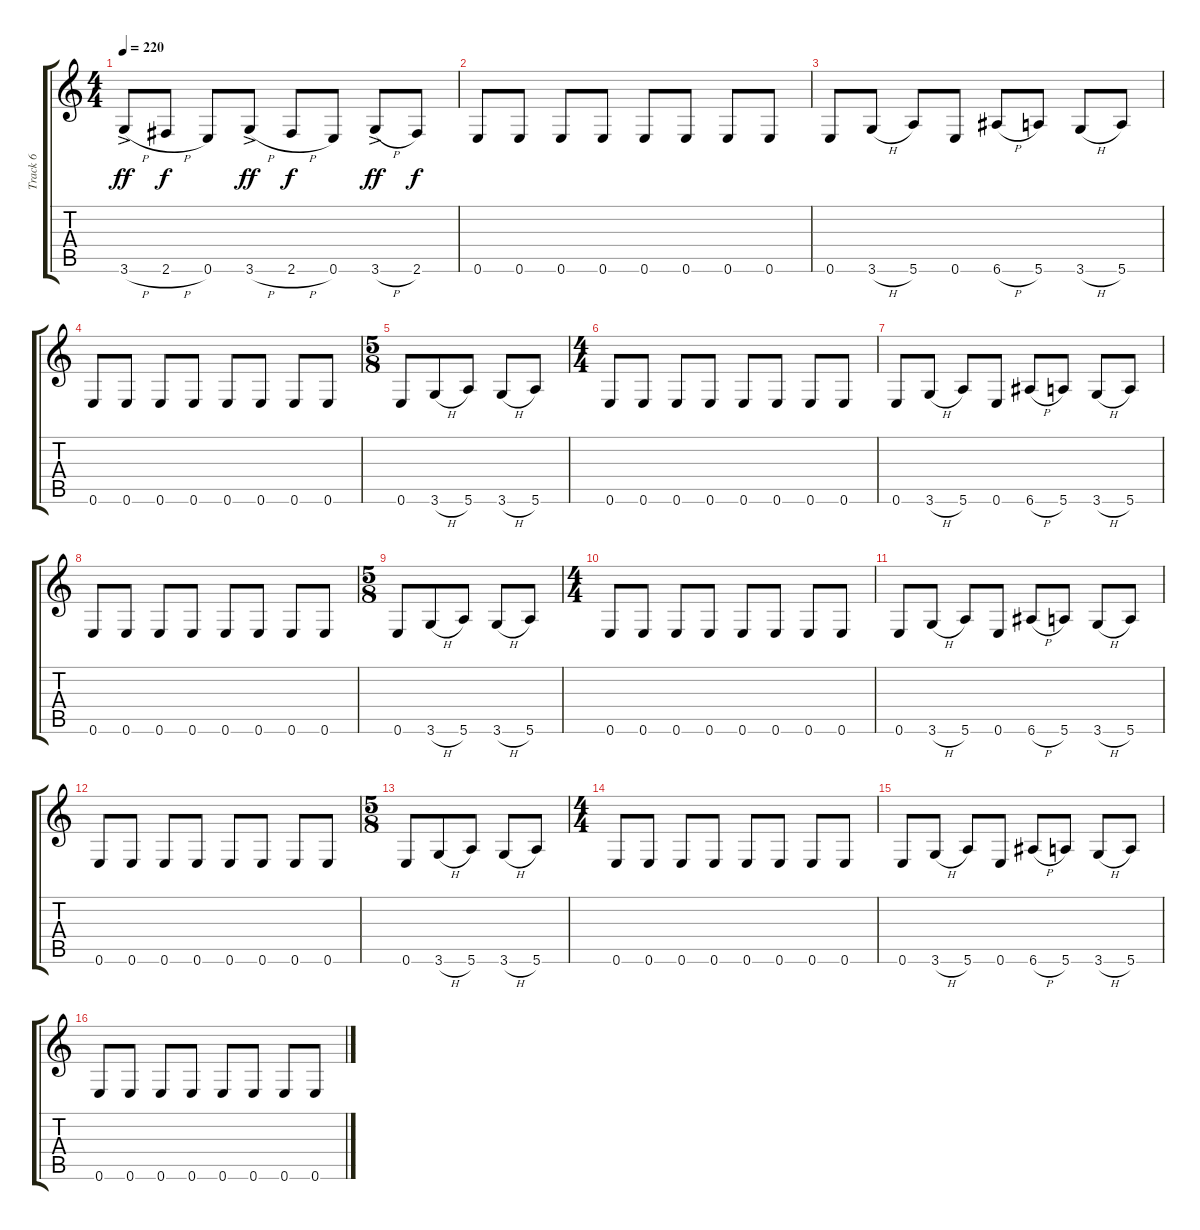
\track ("Track 6" "Track 6") {instrument electricbassfinger}
\staff {score tabs}
\tuning (E4 B3 G3 D3 A2 E2) {hide}
\ts (4 4)
\tempo 220
\clef g2
\ks c
3.6{h ac}.8{dy ff} 2.6{h}.8{dy f} 0.6.8 3.6{h ac}.8{dy ff} 2.6{h}.8{dy f} 0.6.8 3.6{h ac}.8{dy ff} 2.6.8{dy f} |
0.6.8 0.6.8 0.6.8 0.6.8 0.6.8 0.6.8 0.6.8 0.6.8 |
0.6.8 3.6{h}.8 5.6.8 0.6.8 6.6{h}.8 5.6.8 3.6{h}.8 5.6.8 |
0.6.8 0.6.8 0.6.8 0.6.8 0.6.8 0.6.8 0.6.8 0.6.8 |
\ts (5 8)
0.6.8 3.6{h}.8 5.6.8 3.6{h}.8 5.6.8 |
\ts (4 4)
0.6.8 0.6.8 0.6.8 0.6.8 0.6.8 0.6.8 0.6.8 0.6.8 |
0.6.8 3.6{h}.8 5.6.8 0.6.8 6.6{h}.8 5.6.8 3.6{h}.8 5.6.8 |
0.6.8 0.6.8 0.6.8 0.6.8 0.6.8 0.6.8 0.6.8 0.6.8 |
\ts (5 8)
0.6.8 3.6{h}.8 5.6.8 3.6{h}.8 5.6.8 |
\ts (4 4)
0.6.8 0.6.8 0.6.8 0.6.8 0.6.8 0.6.8 0.6.8 0.6.8 |
0.6.8 3.6{h}.8 5.6.8 0.6.8 6.6{h}.8 5.6.8 3.6{h}.8 5.6.8 |
0.6.8 0.6.8 0.6.8 0.6.8 0.6.8 0.6.8 0.6.8 0.6.8 |
\ts (5 8)
0.6.8 3.6{h}.8 5.6.8 3.6{h}.8 5.6.8 |
\ts (4 4)
0.6.8 0.6.8 0.6.8 0.6.8 0.6.8 0.6.8 0.6.8 0.6.8 |
0.6.8 3.6{h}.8 5.6.8 0.6.8 6.6{h}.8 5.6.8 3.6{h}.8 5.6.8 |
0.6.8 0.6.8 0.6.8 0.6.8 0.6.8 0.6.8 0.6.8 0.6.8
